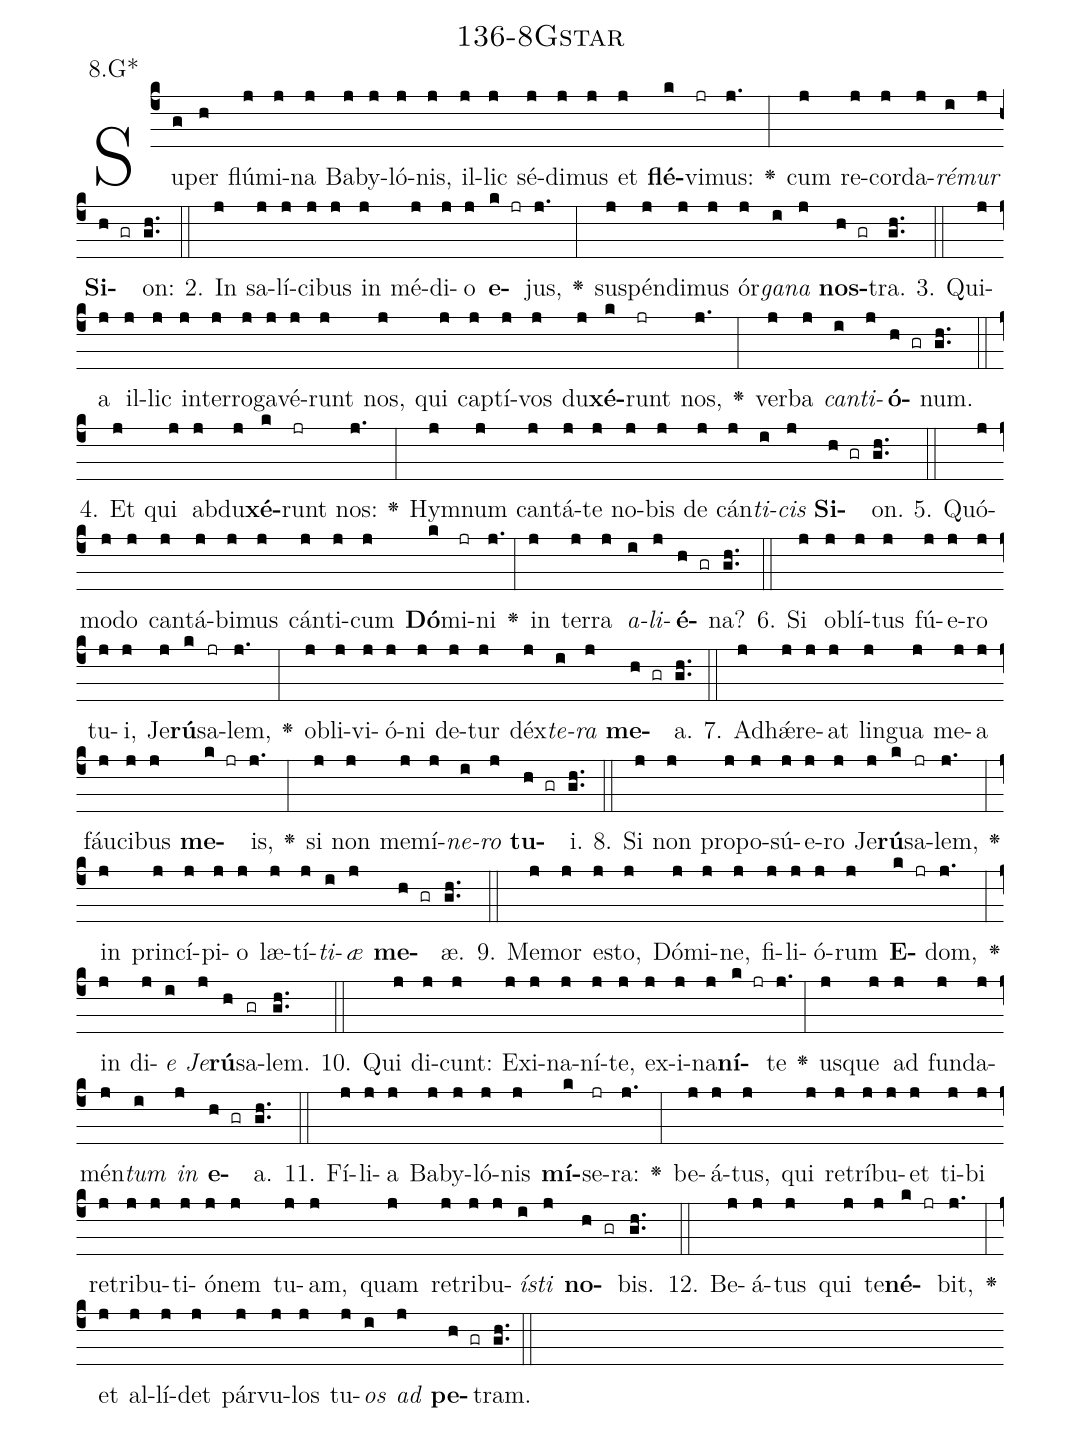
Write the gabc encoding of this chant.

name: 136-8Gstar;
annotation: 8.G*;
%%
(c4)Su(g)per(h) flú(j)mi(j)na(j) Ba(j)by(j)ló(j)nis,(j) il(j)lic(j) sé(j)di(j)mus(j) et(j) <b>flé</b>(k)vi(jr)mus:(j.) <v>\greheightstar</v>(:) cum(j) re(j)cor(j)da(j)<i>ré</i>(i)<i>mur</i>(j) <b>Si</b>(h gr)on:(gh..) (::)
2. In(j) sa(j)lí(j)ci(j)bus(j) in(j) mé(j)di(j)o(j) <b>e</b>(k jr)jus,(j.) <v>\greheightstar</v>(:) sus(j)pén(j)di(j)mus(j) ór(j)<i>ga</i>(i)<i>na</i>(j) <b>nos</b>(h gr)tra.(gh..) (::)
3. Qui(j)a(j) il(j)lic(j) in(j)ter(j)ro(j)ga(j)vé(j)runt(j) nos,(j) qui(j) cap(j)tí(j)vos(j) du(j)<b>xé</b>(k)runt(jr) nos,(j.) <v>\greheightstar</v>(:) ver(j)ba(j) <i>can</i>(i)<i>ti</i>(j)<b>ó</b>(h gr)num.(gh..) (::)
4. Et(j) qui(j) ab(j)du(j)<b>xé</b>(k)runt(jr) nos:(j.) <v>\greheightstar</v>(:) Hym(j)num(j) can(j)tá(j)te(j) no(j)bis(j) de(j) cán(j)<i>ti</i>(i)<i>cis</i>(j) <b>Si</b>(h gr)on.(gh..) (::)
5. Quó(j)mo(j)do(j) can(j)tá(j)bi(j)mus(j) cán(j)ti(j)cum(j) <b>Dó</b>(k)mi(jr)ni(j.) <v>\greheightstar</v>(:) in(j) ter(j)ra(j) <i>a</i>(i)<i>li</i>(j)<b>é</b>(h gr)na?(gh..) (::)
6. Si(j) ob(j)lí(j)tus(j) fú(j)e(j)ro(j) tu(j)i,(j) Je(j)<b>rú</b>(k)sa(jr)lem,(j.) <v>\greheightstar</v>(:) ob(j)li(j)vi(j)ó(j)ni(j) de(j)tur(j) déx(j)<i>te</i>(i)<i>ra</i>(j) <b>me</b>(h gr)a.(gh..) (::)
7. Ad(j)hǽ(j)re(j)at(j) lin(j)gua(j) me(j)a(j) fáu(j)ci(j)bus(j) <b>me</b>(k jr)is,(j.) <v>\greheightstar</v>(:) si(j) non(j) me(j)mí(j)<i>ne</i>(i)<i>ro</i>(j) <b>tu</b>(h gr)i.(gh..) (::)
8. Si(j) non(j) pro(j)po(j)sú(j)e(j)ro(j) Je(j)<b>rú</b>(k)sa(jr)lem,(j.) <v>\greheightstar</v>(:) in(j) prin(j)cí(j)pi(j)o(j) læ(j)tí(j)<i>ti</i>(i)<i>æ</i>(j) <b>me</b>(h gr)æ.(gh..) (::)
9. Me(j)mor(j) es(j)to,(j) Dó(j)mi(j)ne,(j) fi(j)li(j)ó(j)rum(j) <b>E</b>(k jr)dom,(j.) <v>\greheightstar</v>(:) in(j) di(j)<i>e</i>(i) <i>Je</i>(j)<b>rú</b>(h)sa(gr)lem.(gh..) (::)
10. Qui(j) di(j)cunt:(j) Ex(j)i(j)na(j)ní(j)te,(j) ex(j)i(j)na(j)<b>ní</b>(k jr)te(j.) <v>\greheightstar</v>(:) us(j)que(j) ad(j) fun(j)da(j)mén(j)<i>tum</i>(i) <i>in</i>(j) <b>e</b>(h gr)a.(gh..) (::)
11. Fí(j)li(j)a(j) Ba(j)by(j)ló(j)nis(j) <b>mí</b>(k)se(jr)ra:(j.) <v>\greheightstar</v>(:) be(j)á(j)tus,(j) qui(j) re(j)trí(j)bu(j)et(j) ti(j)bi(j) re(j)tri(j)bu(j)ti(j)ó(j)nem(j) tu(j)am,(j) quam(j) re(j)tri(j)bu(j)<i>ís</i>(i)<i>ti</i>(j) <b>no</b>(h gr)bis.(gh..) (::)
12. Be(j)á(j)tus(j) qui(j) te(j)<b>né</b>(k jr)bit,(j.) <v>\greheightstar</v>(:) et(j) al(j)lí(j)det(j) pár(j)vu(j)los(j) tu(j)<i>os</i>(i) <i>ad</i>(j) <b>pe</b>(h gr)tram.(gh..) (::)
